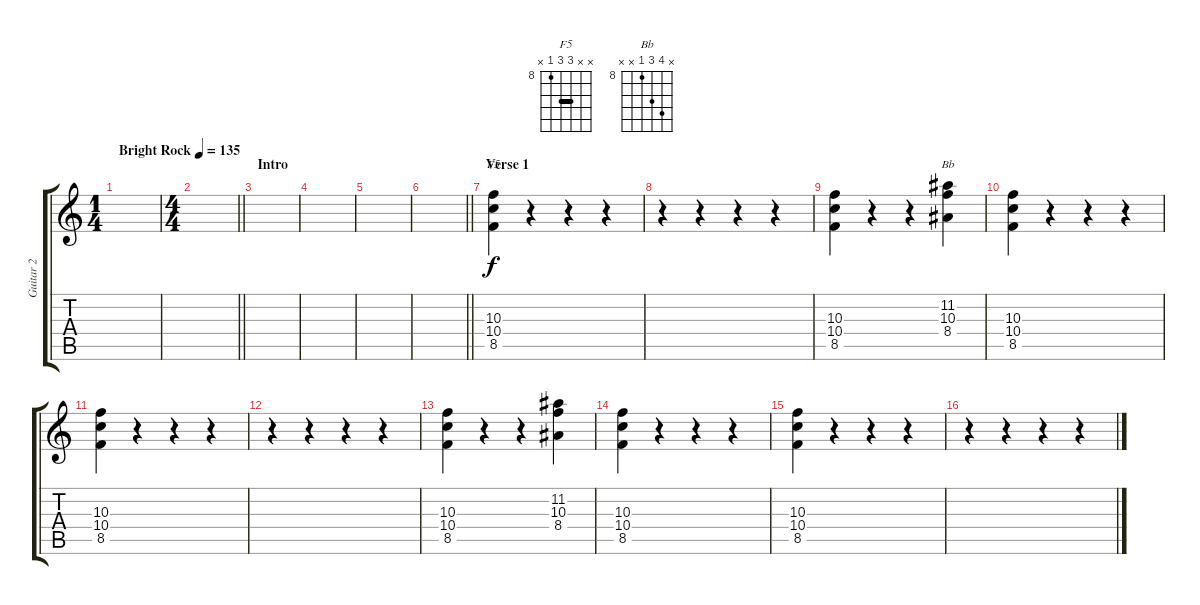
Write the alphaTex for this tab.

\track ("Guitar 2" "Guitar 2") {instrument distortionguitar}
\staff {score tabs}
\tuning (E4 B3 G3 D3 A2 E2) {hide}
\chord ("F5" x x 10 10 8 x) {firstfret 8 barre 10}
\chord ("Bb" x 11 10 8 x x) {firstfret 8}
\ts (1 4)
\tempo (135 "Bright Rock")
\clef g2
\ks c
|
\ts (4 4)
\barLineRight lightlight
|
\section ("" "Intro")
|
|
|
\barLineRight lightlight
|
\section ("" "Verse 1")
(10.3 10.4 8.5).4{ch "F5"} r.4 r.4 r.4 |
r.4 r.4 r.4 r.4 |
(10.3 10.4 8.5).4 r.4 r.4 (11.2 10.3 8.4).4{ch "Bb"} |
(10.3 10.4 8.5).4 r.4 r.4 r.4 |
(10.3 10.4 8.5).4 r.4 r.4 r.4 |
r.4 r.4 r.4 r.4 |
(10.3 10.4 8.5).4 r.4 r.4 (11.2 10.3 8.4).4 |
(10.3 10.4 8.5).4 r.4 r.4 r.4 |
(10.3 10.4 8.5).4 r.4 r.4 r.4 |
r.4 r.4 r.4 r.4
